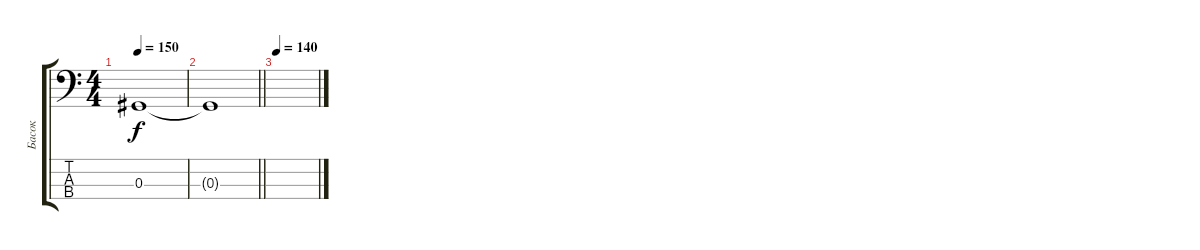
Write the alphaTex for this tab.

\track ("Басок" "Басок") {instrument electricbassfinger}
\staff {score tabs}
\tuning (Gb2 Db2 Ab1 Db1) {hide}
\ts (4 4)
\tempo 150
\clef f4
\ks c
0.3{t}.1{dy f} |
\barLineRight lightlight
0.3{t}.1 |
\tempo 140
